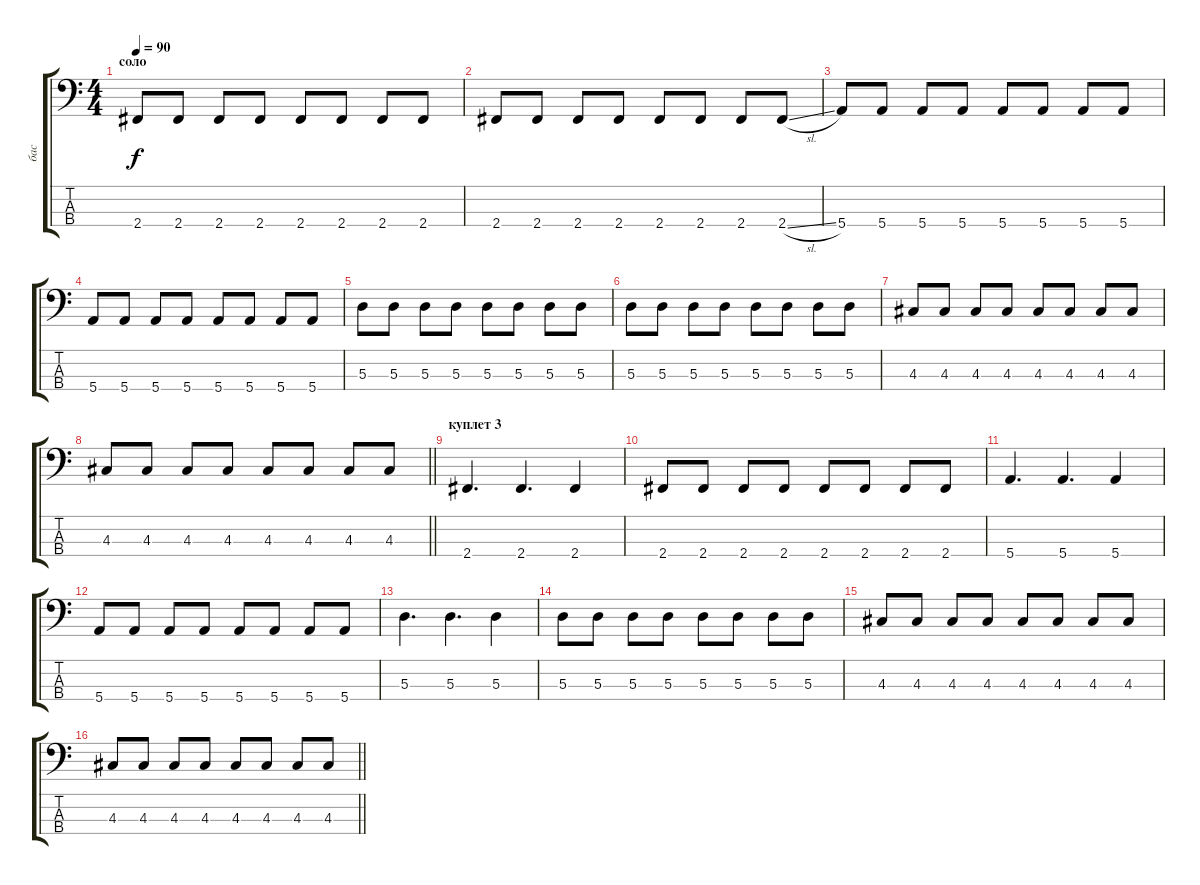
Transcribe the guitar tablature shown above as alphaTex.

\track ("бас" "бас") {instrument electricbassfinger}
\staff {score tabs}
\tuning (G2 D2 A1 E1) {hide}
\ts (4 4)
\section ("" "соло")
\tempo 90
\clef f4
\ks c
2.4.8{dy f} 2.4.8 2.4.8 2.4.8 2.4.8 2.4.8 2.4.8 2.4.8 |
2.4.8 2.4.8 2.4.8 2.4.8 2.4.8 2.4.8 2.4.8 2.4{sl}.8 |
5.4.8 5.4.8 5.4.8 5.4.8 5.4.8 5.4.8 5.4.8 5.4.8 |
5.4.8 5.4.8 5.4.8 5.4.8 5.4.8 5.4.8 5.4.8 5.4.8 |
5.3.8 5.3.8 5.3.8 5.3.8 5.3.8 5.3.8 5.3.8 5.3.8 |
5.3.8 5.3.8 5.3.8 5.3.8 5.3.8 5.3.8 5.3.8 5.3.8 |
4.3.8 4.3.8 4.3.8 4.3.8 4.3.8 4.3.8 4.3.8 4.3.8 |
\barLineRight lightlight
4.3.8 4.3.8 4.3.8 4.3.8 4.3.8 4.3.8 4.3.8 4.3.8 |
\section ("" "куплет 3")
2.4.4{d} 2.4.4{d} 2.4.4 |
2.4.8 2.4.8 2.4.8 2.4.8 2.4.8 2.4.8 2.4.8 2.4.8 |
5.4.4{d} 5.4.4{d} 5.4.4 |
5.4.8 5.4.8 5.4.8 5.4.8 5.4.8 5.4.8 5.4.8 5.4.8 |
5.3.4{d} 5.3.4{d} 5.3.4 |
5.3.8 5.3.8 5.3.8 5.3.8 5.3.8 5.3.8 5.3.8 5.3.8 |
4.3.8 4.3.8 4.3.8 4.3.8 4.3.8 4.3.8 4.3.8 4.3.8 |
\barLineRight lightlight
4.3.8 4.3.8 4.3.8 4.3.8 4.3.8 4.3.8 4.3.8 4.3.8
